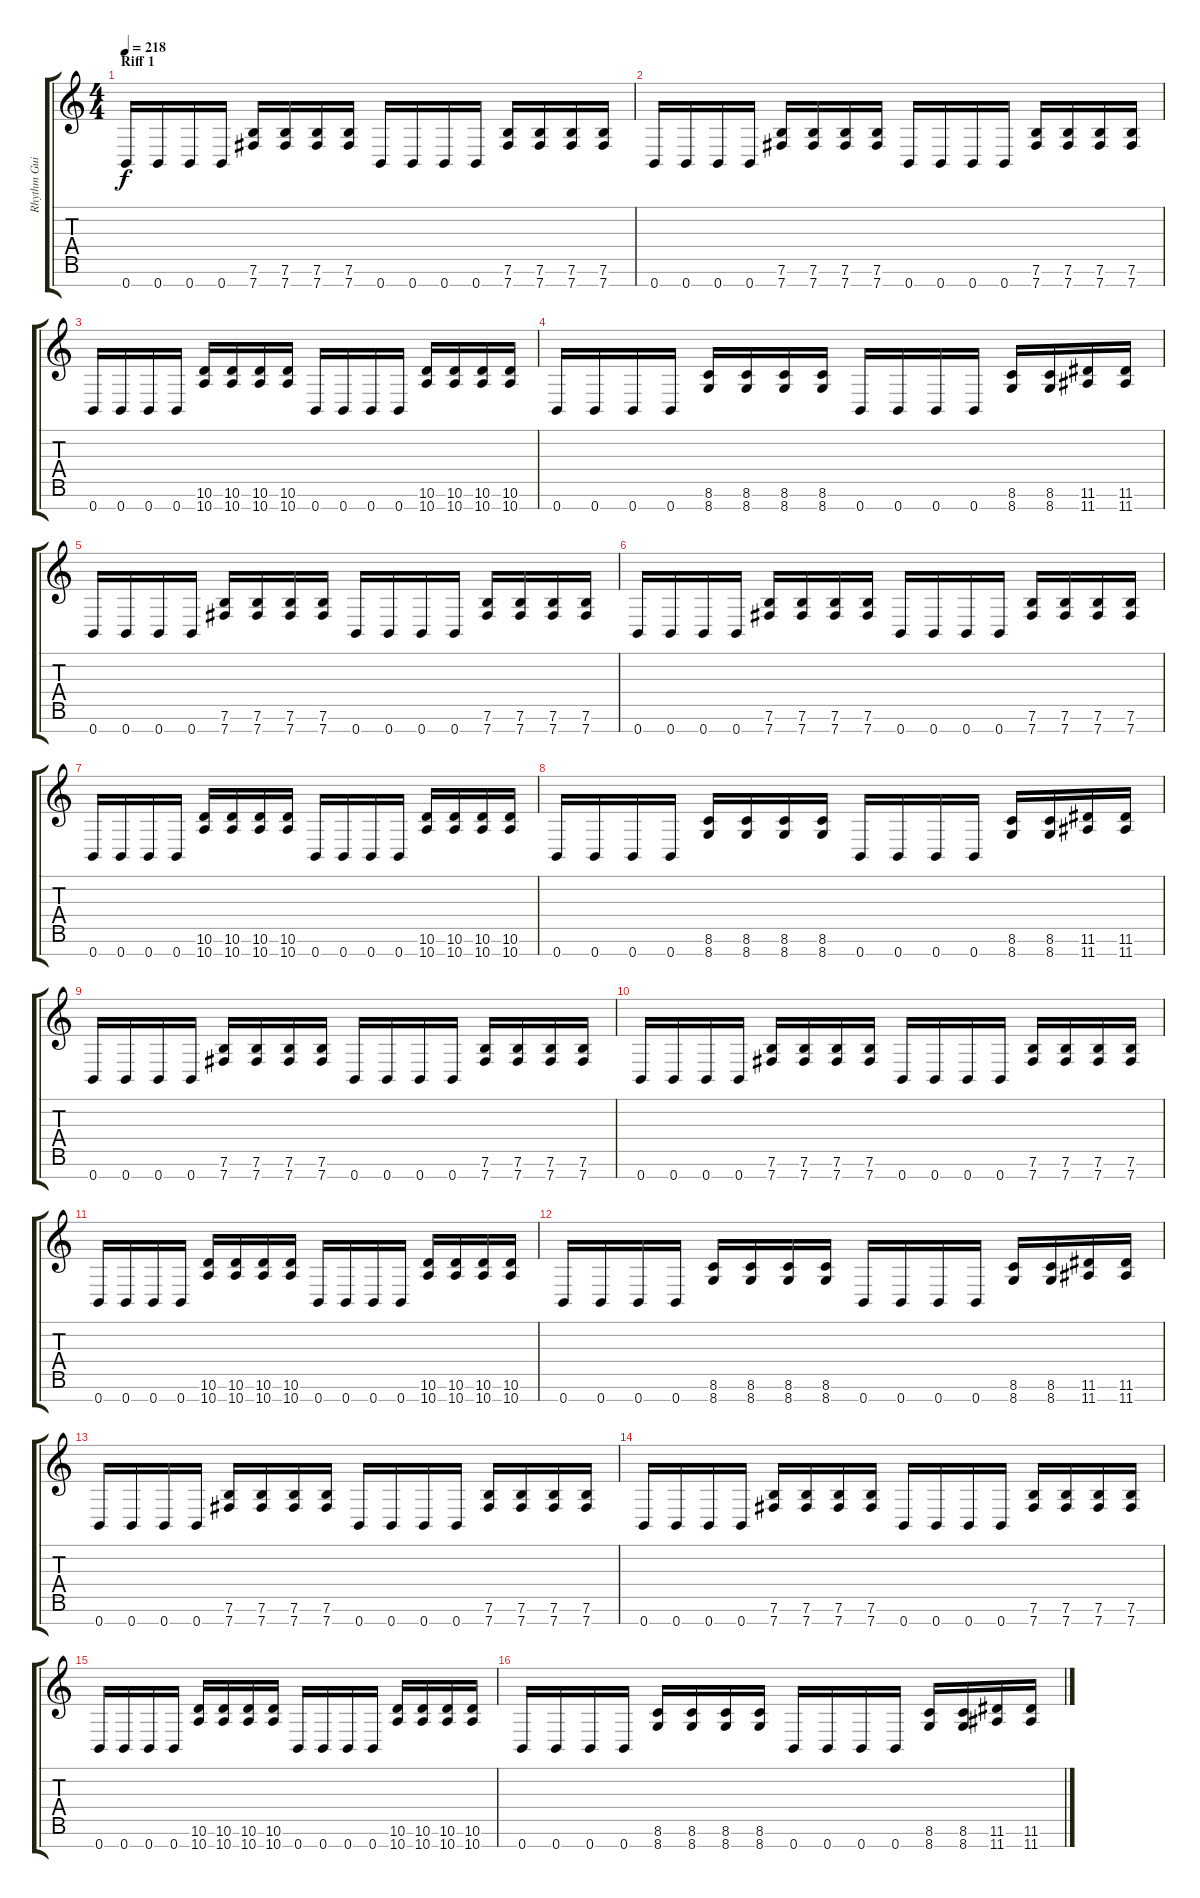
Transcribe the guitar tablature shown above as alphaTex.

\track ("Rhythm Guitar R" "Rhythm Gui") {instrument distortionguitar}
\staff {score tabs}
\tuning (E4 B3 G3 D3 A2 E2 B1) {hide}
\ts (4 4)
\section ("" "Riff 1")
\tempo 218
\clef g2
\ks c
0.7.16{dy f} 0.7.16 0.7.16 0.7.16 (7.6 7.7).16 (7.6 7.7).16 (7.6 7.7).16 (7.6 7.7).16 0.7.16 0.7.16 0.7.16 0.7.16 (7.6 7.7).16 (7.6 7.7).16 (7.6 7.7).16 (7.6 7.7).16 |
0.7.16 0.7.16 0.7.16 0.7.16 (7.6 7.7).16 (7.6 7.7).16 (7.6 7.7).16 (7.6 7.7).16 0.7.16 0.7.16 0.7.16 0.7.16 (7.6 7.7).16 (7.6 7.7).16 (7.6 7.7).16 (7.6 7.7).16 |
0.7.16 0.7.16 0.7.16 0.7.16 (10.6 10.7).16 (10.6 10.7).16 (10.6 10.7).16 (10.6 10.7).16 0.7.16 0.7.16 0.7.16 0.7.16 (10.6 10.7).16 (10.6 10.7).16 (10.6 10.7).16 (10.6 10.7).16 |
0.7.16 0.7.16 0.7.16 0.7.16 (8.6 8.7).16 (8.6 8.7).16 (8.6 8.7).16 (8.6 8.7).16 0.7.16 0.7.16 0.7.16 0.7.16 (8.6 8.7).16 (8.6 8.7).16 (11.6 11.7).16 (11.6 11.7).16 |
0.7.16 0.7.16 0.7.16 0.7.16 (7.6 7.7).16 (7.6 7.7).16 (7.6 7.7).16 (7.6 7.7).16 0.7.16 0.7.16 0.7.16 0.7.16 (7.6 7.7).16 (7.6 7.7).16 (7.6 7.7).16 (7.6 7.7).16 |
0.7.16 0.7.16 0.7.16 0.7.16 (7.6 7.7).16 (7.6 7.7).16 (7.6 7.7).16 (7.6 7.7).16 0.7.16 0.7.16 0.7.16 0.7.16 (7.6 7.7).16 (7.6 7.7).16 (7.6 7.7).16 (7.6 7.7).16 |
0.7.16 0.7.16 0.7.16 0.7.16 (10.6 10.7).16 (10.6 10.7).16 (10.6 10.7).16 (10.6 10.7).16 0.7.16 0.7.16 0.7.16 0.7.16 (10.6 10.7).16 (10.6 10.7).16 (10.6 10.7).16 (10.6 10.7).16 |
0.7.16 0.7.16 0.7.16 0.7.16 (8.6 8.7).16 (8.6 8.7).16 (8.6 8.7).16 (8.6 8.7).16 0.7.16 0.7.16 0.7.16 0.7.16 (8.6 8.7).16 (8.6 8.7).16 (11.6 11.7).16 (11.6 11.7).16 |
0.7.16 0.7.16 0.7.16 0.7.16 (7.6 7.7).16 (7.6 7.7).16 (7.6 7.7).16 (7.6 7.7).16 0.7.16 0.7.16 0.7.16 0.7.16 (7.6 7.7).16 (7.6 7.7).16 (7.6 7.7).16 (7.6 7.7).16 |
0.7.16 0.7.16 0.7.16 0.7.16 (7.6 7.7).16 (7.6 7.7).16 (7.6 7.7).16 (7.6 7.7).16 0.7.16 0.7.16 0.7.16 0.7.16 (7.6 7.7).16 (7.6 7.7).16 (7.6 7.7).16 (7.6 7.7).16 |
0.7.16 0.7.16 0.7.16 0.7.16 (10.6 10.7).16 (10.6 10.7).16 (10.6 10.7).16 (10.6 10.7).16 0.7.16 0.7.16 0.7.16 0.7.16 (10.6 10.7).16 (10.6 10.7).16 (10.6 10.7).16 (10.6 10.7).16 |
0.7.16 0.7.16 0.7.16 0.7.16 (8.6 8.7).16 (8.6 8.7).16 (8.6 8.7).16 (8.6 8.7).16 0.7.16 0.7.16 0.7.16 0.7.16 (8.6 8.7).16 (8.6 8.7).16 (11.6 11.7).16 (11.6 11.7).16 |
0.7.16 0.7.16 0.7.16 0.7.16 (7.6 7.7).16 (7.6 7.7).16 (7.6 7.7).16 (7.6 7.7).16 0.7.16 0.7.16 0.7.16 0.7.16 (7.6 7.7).16 (7.6 7.7).16 (7.6 7.7).16 (7.6 7.7).16 |
0.7.16 0.7.16 0.7.16 0.7.16 (7.6 7.7).16 (7.6 7.7).16 (7.6 7.7).16 (7.6 7.7).16 0.7.16 0.7.16 0.7.16 0.7.16 (7.6 7.7).16 (7.6 7.7).16 (7.6 7.7).16 (7.6 7.7).16 |
0.7.16 0.7.16 0.7.16 0.7.16 (10.6 10.7).16 (10.6 10.7).16 (10.6 10.7).16 (10.6 10.7).16 0.7.16 0.7.16 0.7.16 0.7.16 (10.6 10.7).16 (10.6 10.7).16 (10.6 10.7).16 (10.6 10.7).16 |
0.7.16 0.7.16 0.7.16 0.7.16 (8.6 8.7).16 (8.6 8.7).16 (8.6 8.7).16 (8.6 8.7).16 0.7.16 0.7.16 0.7.16 0.7.16 (8.6 8.7).16 (8.6 8.7).16 (11.6 11.7).16 (11.6 11.7).16
